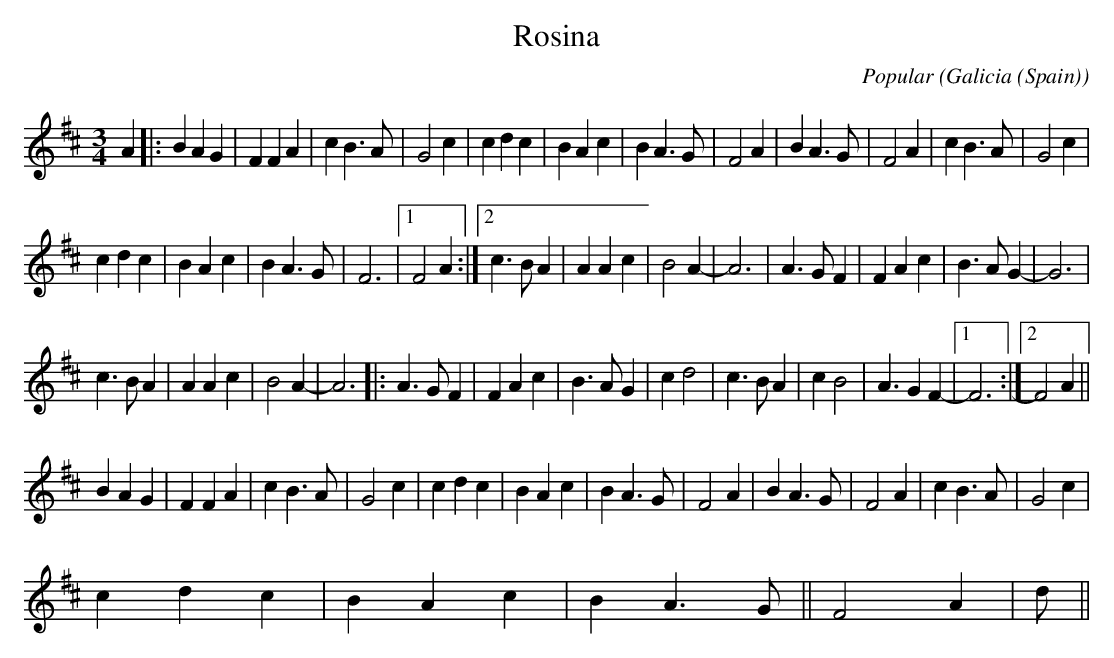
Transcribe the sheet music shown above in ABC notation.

X:1
T:Rosina
O:Galicia (Spain)
C:Popular
M:3/4
L:1/8
K:AMix
A2 |:B2A2G2| F2F2A2| c2B3A| G4c2| c2d2c2| B2A2c2| B2A3G| F4A2| B2A3G| F4A2| c2B3A| G4c2|
c2d2c2| B2A2c2| B2A3G| F6 |1 F4A2 :|2 c3BA2| A2A2c2| B4A2- | A6 | A3GF2| F2A2c2| B3AG2-| G6|
c3BA2| A2A2c2| B4A2-| A6 |: A3GF2| F2A2c2| B3AG2| c2d4| c3BA2| c2B4| A3G2F2-|1 F6 :|2 F4A2 ||
B2A2G2| F2F2A2| c2B3A| G4c2| c2d2c2| B2A2c2| B2A3G| F4A2| B2A3G| F4A2| c2B3A| G4c2|
c2d2c2| B2A2c2| B2A3G|| F4A2| d ||
